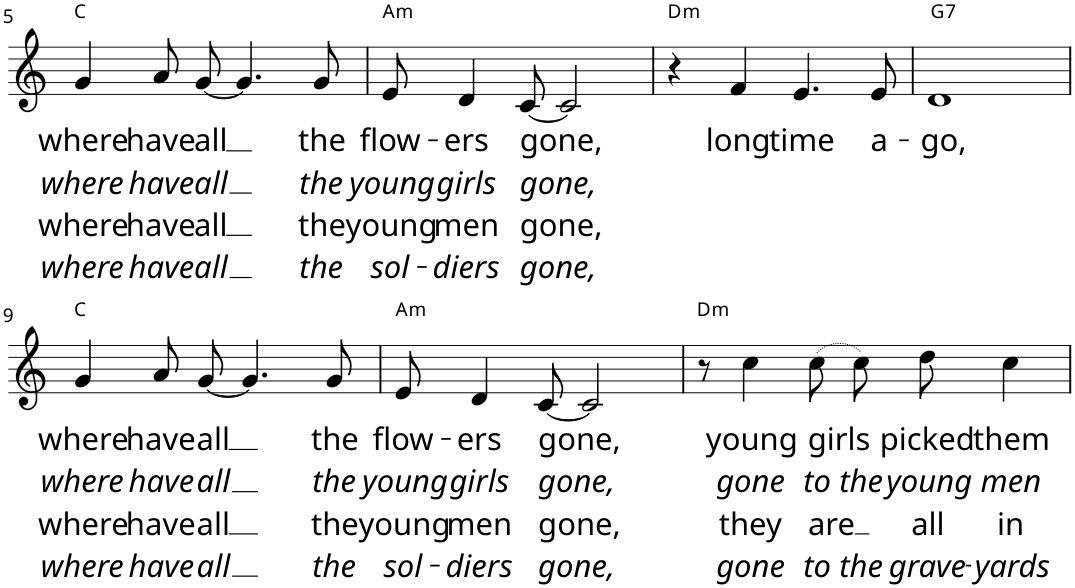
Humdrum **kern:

**kern	**text	**text	**text	**text	**harte
*part1	*part1	*part1	*part1	*part1	*part1
*staff1	*staff1	*staff1	*staff1	*staff1	*
*I"P1	*	*	*	*	*
!!LO:PB:g=z
*clefG2	*	*	*	*	*
*k[]	*	*	*	*	*
*M4/4	*	*	*	*	*
=5	=5	=5	=5	=5	=5
!	!LO:LY:b	!LO:LY:b	!LO:LY:b	!LO:LY:b	!
4g/	where	where	where	where	C:maj
!	!LO:LY:b	!LO:LY:b	!LO:LY:b	!LO:LY:b	!
8a/L	have	have	have	have	.
!	!LO:LY:b	!LO:LY:b	!LO:LY:b	!LO:LY:b	!
[8g/J	all	all	all	all	.
4.g/]	.	.	.	.	.
!	!LO:LY:b	!LO:LY:b	!LO:LY:b	!LO:LY:b	!
8g/	the	the	the	the	.
=6	=6	=6	=6	=6	=6
!	!LO:LY:b	!LO:LY:b	!LO:LY:b	!LO:LY:b	!LO:H:kt=m
8e/	flow-	young	young	sol-	A:min
!	!LO:LY:b	!LO:LY:b	!LO:LY:b	!LO:LY:b	!
4d/	-ers	girls	men	-diers	.
!	!LO:LY:b	!LO:LY:b	!LO:LY:b	!LO:LY:b	!
[8c/	gone,	gone,	gone,	gone,	.
2c/]	.	.	.	.	.
=7	=7	=7	=7	=7	=7
!	!	!	!	!	!LO:H:kt=m
4r	.	.	.	.	D:min
!	!LO:LY:b	!	!	!	!
4f/	long	.	.	.	.
!	!LO:LY:b	!	!	!	!
4.e/	time	.	.	.	.
!	!LO:LY:b	!	!	!	!
8e/	a-	.	.	.	.
=8	=8	=8	=8	=8	=8
!	!LO:LY:b	!	!	!	!LO:H:kt=7
1d	-go,	.	.	.	G:7
!!LO:LB:g=z
=9	=9	=9	=9	=9	=9
!	!LO:LY:b	!LO:LY:b	!LO:LY:b	!LO:LY:b	!
4g/	where	where	where	where	C:maj
!	!LO:LY:b	!LO:LY:b	!LO:LY:b	!LO:LY:b	!
8a/L	have	have	have	have	.
!	!LO:LY:b	!LO:LY:b	!LO:LY:b	!LO:LY:b	!
[8g/J	all	all	all	all	.
4.g/]	.	.	.	.	.
!	!LO:LY:b	!LO:LY:b	!LO:LY:b	!LO:LY:b	!
8g/	the	the	the	the	.
=10	=10	=10	=10	=10	=10
!	!LO:LY:b	!LO:LY:b	!LO:LY:b	!LO:LY:b	!LO:H:kt=m
8e/	flow-	young	young	sol-	A:min
!	!LO:LY:b	!LO:LY:b	!LO:LY:b	!LO:LY:b	!
4d/	-ers	girls	men	-diers	.
!	!LO:LY:b	!LO:LY:b	!LO:LY:b	!LO:LY:b	!
[8c/	gone,	gone,	gone,	gone,	.
2c/]	.	.	.	.	.
=11	=11	=11	=11	=11	=11
!	!	!	!	!	!LO:H:kt=m
8r	.	.	.	.	D:min
!	!LO:LY:b	!LO:LY:b	!LO:LY:b	!LO:LY:b	!
4cc\	young	gone	they	gone	.
!	!LO:LY:b	!LO:LY:b	!LO:LY:b	!LO:LY:b	!
(8cc\	girls	to	are	to	.
!	!	!LO:LY:b	!	!LO:LY:b	!
8cc\L)	.	the	.	the	.
!	!LO:LY:b	!LO:LY:b	!LO:LY:b	!LO:LY:b	!
8dd\J	picked	young	all	grave-	.
!	!LO:LY:b	!LO:LY:b	!LO:LY:b	!LO:LY:b	!
4cc\	them	men	in	-yards	.
=	=	=	=	=	=
*-	*-	*-	*-	*-	*-
